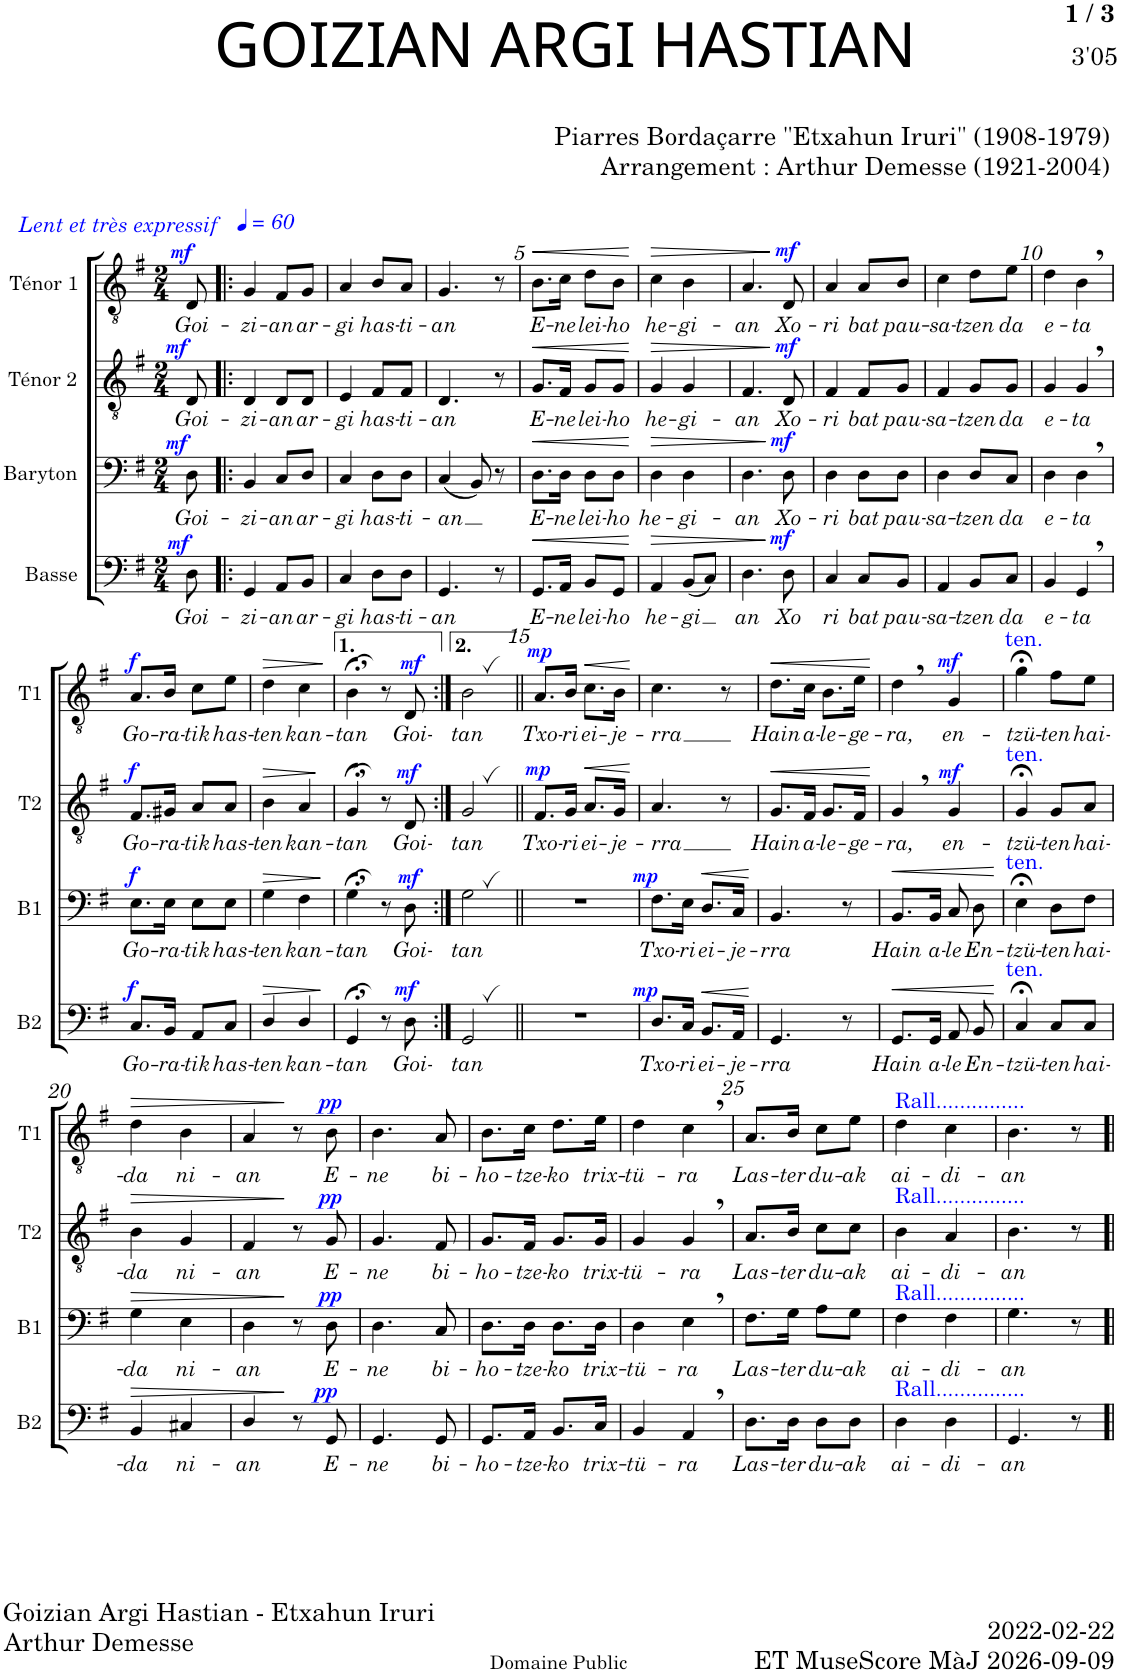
**kern	**text	**dynam	**kern	**text	**dynam	**kern	**text	**dynam	**kern	**text	**dynam	**kern
*part5	*part5	*part5	*part4	*part4	*part4	*part3	*part3	*part3	*part2	*part2	*part2	*part1
*staff5	*staff5	*staff5	*staff4	*staff4	*staff4	*staff3	*staff3	*staff3	*staff2	*staff2	*staff2	*staff1
*I"Basse	*	*	*I"Baryton	*	*	*I"Ténor 2	*	*	*I"Ténor 1	*	*	*I"Solo  Ténor
*I'B2	*	*	*I'B1	*	*	*I'T2	*	*	*I'T1	*	*	*I'Solo  T1
*clefF4	*	*	*clefF4	*	*	*clefGv2	*	*	*clefGv2	*	*	*clefGv2
*k[f#]	*	*	*k[f#]	*	*	*k[f#]	*	*	*k[f#]	*	*	*k[f#]
*M2/4	*	*	*M2/4	*	*	*M2/4	*	*	*M2/4	*	*	*M2/4
=1	=1	=1	=1	=1	=1	=1	=1	=1	=1	=1	=1	=1
!	!	!	!	!	!	!	!	!	!LO:TX:a:i:color=#0000FF:t=Lent et très expressif	!	!	!
!	!LO:LY:b	!LO:DY:a	!	!LO:LY:b	!LO:DY:a	!	!LO:LY:b	!LO:DY:a	!	!LO:LY:b	!LO:DY:a	!
8D\	Goi-	mf	8D\	Goi-	mf	8D/	Goi-	mf	8D/	Goi-	mf	2r
4.ryy	.	.	4.ryy	.	.	4.ryy	.	.	4.ryy	.	.	.
=2!|:	=2!|:	=2!|:	=2!|:	=2!|:	=2!|:	=2!|:	=2!|:	=2!|:	=2!|:	=2!|:	=2!|:	=2!|:
*	*	*	*	*	*	*	*	*	*	*	*	*MM60
!	!LO:LY:b	!	!	!LO:LY:b	!	!	!LO:LY:b	!	!	!LO:LY:b	!	!
4GG/	-zi-	.	4BB/	-zi-	.	4D/	-zi-	.	4G/	-zi-	.	2r
!	!LO:LY:b	!	!	!LO:LY:b	!	!	!LO:LY:b	!	!	!LO:LY:b	!	!
8AA/L	-an	.	8C/L	-an	.	8D/L	-an	.	8F#/L	-an	.	.
!	!LO:LY:b	!	!	!LO:LY:b	!	!	!LO:LY:b	!	!	!LO:LY:b	!	!
8BB/J	ar-	.	8D/J	ar-	.	8D/J	ar-	.	8G/J	ar-	.	.
=3	=3	=3	=3	=3	=3	=3	=3	=3	=3	=3	=3	=3
!	!LO:LY:b	!	!	!LO:LY:b	!	!	!LO:LY:b	!	!	!LO:LY:b	!	!
4C/	-gi	.	4C/	-gi	.	4E/	-gi	.	4A/	-gi	.	2r
!	!LO:LY:b	!	!	!LO:LY:b	!	!	!LO:LY:b	!	!	!LO:LY:b	!	!
8D\L	has-	.	8D\L	has-	.	8F#/L	has-	.	8B/L	has-	.	.
!	!LO:LY:b	!	!	!LO:LY:b	!	!	!LO:LY:b	!	!	!LO:LY:b	!	!
8D\J	-ti-	.	8D\J	-ti-	.	8F#/J	-ti-	.	8A/J	-ti-	.	.
=4	=4	=4	=4	=4	=4	=4	=4	=4	=4	=4	=4	=4
!	!LO:LY:b	!	!	!LO:LY:b	!	!	!LO:LY:b	!	!	!LO:LY:b	!	!
4.GG/	-an	.	(4C/	-an	.	4.D/	-an	.	4.G/	-an	.	2r
.	.	.	8BB/)	.	.	.	.	.	.	.	.	.
8r	.	.	8r	.	.	8r	.	.	8r	.	.	.
=5	=5	=5	=5	=5	=5	=5	=5	=5	=5	=5	=5	=5
!	!LO:LY:b	!LO:HP:b	!	!LO:LY:b	!LO:HP:b	!	!LO:LY:b	!LO:HP:b	!	!LO:LY:b	!LO:HP:b	!
8.GG/L	E-	<	8.D\L	E-	<	8.G/L	E-	<	8.B\L	E-	<	2r
!	!LO:LY:b	!	!	!LO:LY:b	!	!	!LO:LY:b	!	!	!LO:LY:b	!	!
16AA/Jk	-ne	.	16D\Jk	-ne	.	16F#/Jk	-ne	.	16c\Jk	-ne	.	.
!	!LO:LY:b	!	!	!LO:LY:b	!	!	!LO:LY:b	!	!	!LO:LY:b	!	!
8BB/L	lei-	.	8D\L	lei-	.	8G/L	lei-	.	8d\L	lei-	.	.
!	!LO:LY:b	!	!	!LO:LY:b	!	!	!LO:LY:b	!	!	!LO:LY:b	!	!
8GG/J	-ho	.	8D\J	-ho	.	8G/J	-ho	.	8B\J	-ho	.	.
.	.	[	.	.	[	.	.	[	.	.	[	.
=6	=6	=6	=6	=6	=6	=6	=6	=6	=6	=6	=6	=6
!	!LO:LY:b	!LO:HP:b	!	!LO:LY:b	!LO:HP:b	!	!LO:LY:b	!LO:HP:b	!	!LO:LY:b	!LO:HP:b	!
4AA/	he-	>	4D\	he-	>	4G/	he-	>	4c\	he-	>	2r
!	!LO:LY:b	!	!	!LO:LY:b	!	!	!LO:LY:b	!	!	!LO:LY:b	!	!
(8BB/L	-gi	.	4D\	-gi-	.	4G/	-gi-	.	4B\	-gi-	.	.
8C/J)	.	.	.	.	.	.	.	.	.	.	.	.
=7	=7	=7	=7	=7	=7	=7	=7	=7	=7	=7	=7	=7
!	!LO:LY:b	!	!	!LO:LY:b	!	!	!LO:LY:b	!	!	!LO:LY:b	!	!
*	*	*	*^	*	*	*	*	*	*	*	*	*
4.D\	an	.	4.D\	4ryy	-an	.	4.F#/	-an	.	4.A/	-an	.	2r
!	!	!	!	!	!	!LO:DY:a	!	!	!	!	!	!	!
.	.	.	.	4ryy	.	mf	.	.	.	.	.	.	.
!	!LO:LY:b	!LO:DY:n=1:a	!	!	!LO:LY:b	!	!	!LO:LY:b	!LO:DY:n=1:a	!	!LO:LY:b	!LO:DY:n=1:a	!
8D\	Xo	] mf	8D\	.	Xo-	]	8D/	Xo-	] mf	8D/	Xo-	] mf	.
=8	=8	=8	=8	=8	=8	=8	=8	=8	=8	=8	=8	=8	=8
!	!LO:LY:b	!	!	!	!LO:LY:b	!	!	!LO:LY:b	!	!	!LO:LY:b	!	!
*	*	*	*v	*v	*	*	*	*	*	*	*	*	*
4C/	-ri	.	4D\	-ri	.	4F#/	-ri	.	4A/	-ri	.	2r
!	!LO:LY:b	!	!	!LO:LY:b	!	!	!LO:LY:b	!	!	!LO:LY:b	!	!
8C/L	bat	.	8D\L	bat	.	8F#/L	bat	.	8A/L	bat	.	.
!	!LO:LY:b	!	!	!LO:LY:b	!	!	!LO:LY:b	!	!	!LO:LY:b	!	!
8BB/J	pau-	.	8D\J	pau-	.	8G/J	pau-	.	8B/J	pau-	.	.
=9	=9	=9	=9	=9	=9	=9	=9	=9	=9	=9	=9	=9
!	!LO:LY:b	!	!	!LO:LY:b	!	!	!LO:LY:b	!	!	!LO:LY:b	!	!
4AA/	-sa-	.	4D\	-sa-	.	4F#/	-sa-	.	4c\	-sa-	.	2r
!	!LO:LY:b	!	!	!LO:LY:b	!	!	!LO:LY:b	!	!	!LO:LY:b	!	!
8BB/L	-tzen	.	8D/L	-tzen	.	8G/L	-tzen	.	8d\L	-tzen	.	.
!	!LO:LY:b	!	!	!LO:LY:b	!	!	!LO:LY:b	!	!	!LO:LY:b	!	!
8C/J	da	.	8C/J	da	.	8G/J	da	.	8e\J	da	.	.
=10	=10	=10	=10	=10	=10	=10	=10	=10	=10	=10	=10	=10
!	!LO:LY:b	!	!	!LO:LY:b	!	!	!LO:LY:b	!	!	!LO:LY:b	!	!
4BB/	e-	.	4D\	e-	.	4G/	e-	.	4d\	e-	.	2r
!	!LO:LY:b	!	!	!LO:LY:b	!	!	!LO:LY:b	!	!	!LO:LY:b	!	!
4GG,/	-ta	.	4D,\	-ta	.	4G,/	-ta	.	4B,\	-ta	.	.
!!LO:LB:g=z
=11	=11	=11	=11	=11	=11	=11	=11	=11	=11	=11	=11	=11
!	!LO:LY:b	!LO:DY:a	!	!LO:LY:b	!LO:DY:a	!	!LO:LY:b	!LO:DY:a	!	!LO:LY:b	!LO:DY:a	!
8.C/L	Go-	f	8.E\L	Go-	f	8.F#/L	Go-	f	8.A/L	Go-	f	2r
!	!LO:LY:b	!	!	!LO:LY:b	!	!	!LO:LY:b	!	!	!LO:LY:b	!	!
16BB/Jk	-ra-	.	16E\Jk	-ra-	.	16G#X/Jk	-ra-	.	16B/Jk	-ra-	.	.
!	!LO:LY:b	!	!	!LO:LY:b	!	!	!LO:LY:b	!	!	!LO:LY:b	!	!
8AA/L	-tik	.	8E\L	-tik	.	8A/L	-tik	.	8c\L	-tik	.	.
!	!LO:LY:b	!	!	!LO:LY:b	!	!	!LO:LY:b	!	!	!LO:LY:b	!	!
8C/J	has-	.	8E\J	has-	.	8A/J	has-	.	8e\J	has-	.	.
=12	=12	=12	=12	=12	=12	=12	=12	=12	=12	=12	=12	=12
!	!LO:LY:b	!LO:HP:b	!	!LO:LY:b	!LO:HP:b	!	!LO:LY:b	!LO:HP:b	!	!LO:LY:b	!LO:HP:b	!
4D/	-ten	>	4G\	-ten	>	4B\	-ten	>	4d\	-ten	>	2r
!	!LO:LY:b	!	!	!LO:LY:b	!	!	!LO:LY:b	!	!	!LO:LY:b	!	!
4D/	kan-	.	4F#\	kan-	.	4A/	kan-	.	4c\	kan-	.	.
.	.	]	.	.	]	.	.	]	.	.	.	.
=13	=13	=13	=13	=13	=13	=13	=13	=13	=13	=13	=13	=13
!	!LO:LY:b	!	!	!LO:LY:b	!	!	!LO:LY:b	!	!	!LO:LY:b	!	!
4GG;</	-tan	.	4G;<\	-tan	.	4G;</	-tan	.	4B;<\	-tan	.	2r
8r	.	.	8r	.	.	8r	.	.	8r	.	]	.
!	!LO:LY:b	!LO:DY:a	!	!LO:LY:b	!LO:DY:a	!	!LO:LY:b	!LO:DY:a	!	!LO:LY:b	!LO:DY:a	!
8D\	Goi-	mf	8D\	Goi-	mf	8D/	Goi-	mf	8D/	Goi-	mf	.
=14:|!	=14:|!	=14:|!	=14:|!	=14:|!	=14:|!	=14:|!	=14:|!	=14:|!	=14:|!	=14:|!	=14:|!	=14:|!
!	!LO:LY:b	!	!	!LO:LY:b	!	!	!LO:LY:b	!	!	!LO:LY:b	!	!
2GG,/	-tan	.	2G,\	-tan	.	2G,/	-tan	.	2B,\	-tan	.	2r
=15||	=15||	=15||	=15||	=15||	=15||	=15||	=15||	=15||	=15||	=15||	=15||	=15||
!	!	!	!	!	!	!	!LO:LY:b	!LO:DY:a	!	!LO:LY:b	!LO:DY:a	!
2r	.	.	2r	.	.	8.F#/L	Txo-	mp	8.A/L	Txo-	mp	2r
!	!	!	!	!	!	!	!LO:LY:b	!	!	!LO:LY:b	!	!
.	.	.	.	.	.	16G/Jk	-ri	.	16B/Jk	-ri	.	.
!	!	!	!	!	!	!	!LO:LY:b	!LO:HP:b	!	!LO:LY:b	!LO:HP:b	!
.	.	.	.	.	.	8.A/L	ei-	<	8.c\L	ei-	<	.
!	!	!	!	!	!	!	!LO:LY:b	!	!	!LO:LY:b	!	!
.	.	.	.	.	.	16G/Jk	-je-	.	16B\Jk	-je-	.	.
.	.	.	.	.	.	.	.	[	.	.	[	.
=16	=16	=16	=16	=16	=16	=16	=16	=16	=16	=16	=16	=16
!	!LO:LY:b	!LO:DY:a	!	!LO:LY:b	!LO:DY:a	!	!LO:LY:b	!	!	!LO:LY:b	!	!
8.D/L	Txo-	mp	8.F#\L	Txo-	mp	4.A/	-rra	.	4.c\	-rra	.	2r
!	!LO:LY:b	!	!	!LO:LY:b	!	!	!	!	!	!	!	!
16C/Jk	-ri	.	16E\Jk	-ri	.	.	.	.	.	.	.	.
!	!LO:LY:b	!LO:HP:b	!	!LO:LY:b	!LO:HP:b	!	!	!	!	!	!	!
8.BB/L	ei-	<	8.D/L	ei-	<	.	.	.	.	.	.	.
.	.	.	.	.	.	8r	.	.	8r	.	.	.
!	!LO:LY:b	!	!	!LO:LY:b	!	!	!	!	!	!	!	!
16AA/Jk	-je-	.	16C/Jk	-je-	.	.	.	.	.	.	.	.
.	.	[	.	.	[	.	.	.	.	.	.	.
=17	=17	=17	=17	=17	=17	=17	=17	=17	=17	=17	=17	=17
!	!LO:LY:b	!	!	!LO:LY:b	!	!	!LO:LY:b	!LO:HP:b	!	!LO:LY:b	!LO:HP:b	!
4.GG/	-rra	.	4.BB/	-rra	.	8.G/L	Hain	<	8.d\L	Hain	<	2r
!	!	!	!	!	!	!	!LO:LY:b	!	!	!LO:LY:b	!	!
.	.	.	.	.	.	16F#/Jk	a-	.	16c\Jk	a-	.	.
!	!	!	!	!	!	!	!LO:LY:b	!	!	!LO:LY:b	!	!
.	.	.	.	.	.	8.G/L	-le-	.	8.B\L	-le-	.	.
8r	.	.	8r	.	.	.	.	.	.	.	.	.
!	!	!	!	!	!	!	!LO:LY:b	!	!	!LO:LY:b	!	!
.	.	.	.	.	.	16F#/Jk	-ge-	.	16e\Jk	-ge-	.	.
.	.	.	.	.	.	.	.	[	.	.	[	.
=18	=18	=18	=18	=18	=18	=18	=18	=18	=18	=18	=18	=18
!	!LO:LY:b	!LO:HP:b	!	!LO:LY:b	!LO:HP:b	!	!LO:LY:b	!	!	!LO:LY:b	!	!
8.GG/L	Hain	<	8.BB/L	Hain	<	4G,/	-ra,	.	4d,\	-ra,	.	2r
!	!LO:LY:b	!	!	!LO:LY:b	!	!	!	!	!	!	!	!
16GG/Jk	a-	.	16BB/Jk	a-	.	.	.	.	.	.	.	.
!	!LO:LY:b	!	!	!LO:LY:b	!	!	!LO:LY:b	!LO:DY:a	!	!LO:LY:b	!LO:DY:a	!
8AA/	-le	.	8C/	-le	.	4G/	en-	mf	4G/	en-	mf	.
!	!LO:LY:b	!	!	!LO:LY:b	!	!	!	!	!	!	!	!
8BB/	En-	.	8D\	En-	.	.	.	.	.	.	.	.
.	.	[	.	.	[	.	.	.	.	.	.	.
=19	=19	=19	=19	=19	=19	=19	=19	=19	=19	=19	=19	=19
!	!	!	!	!	!	!	!	!	!LO:TX:a:color=#0000FF:t=ten.	!	!	!
!	!	!	!	!	!	!LO:TX:a:color=#0000FF:t=ten.	!	!	!	!	!	!
!	!	!	!LO:TX:a:color=#0000FF:t=ten.	!	!	!	!	!	!	!	!	!
!LO:TX:a:color=#0000FF:t=ten.	!	!	!	!	!	!	!	!	!	!	!	!
!	!LO:LY:b	!	!	!LO:LY:b	!	!	!LO:LY:b	!	!	!LO:LY:b	!	!
4C;</	tzü-	.	4E;<\	-tzü-	.	4G;</	-tzü-	.	4g;<\	-tzü-	.	2r
!	!LO:LY:b	!	!	!LO:LY:b	!	!	!LO:LY:b	!	!	!LO:LY:b	!	!
8C/L	-ten	.	8D\L	-ten	.	8G/L	-ten	.	8f#\L	-ten	.	.
!	!LO:LY:b	!	!	!LO:LY:b	!	!	!LO:LY:b	!	!	!LO:LY:b	!	!
8C/J	hai-	.	8F#\J	hai-	.	8A/J	hai-	.	8e\J	hai-	.	.
!!LO:LB:g=z
=20	=20	=20	=20	=20	=20	=20	=20	=20	=20	=20	=20	=20
!	!LO:LY:b	!LO:HP:b	!	!LO:LY:b	!LO:HP:b	!	!LO:LY:b	!LO:HP:b	!	!LO:LY:b	!LO:HP:b	!
4BB/	-da	>	4G\	-da	>	4B\	-da	>	4d\	-da	>	2r
!	!LO:LY:b	!	!	!LO:LY:b	!	!	!LO:LY:b	!	!	!LO:LY:b	!	!
4C#X/	ni-	.	4E\	ni-	.	4G/	ni-	.	4B\	ni-	.	.
=21	=21	=21	=21	=21	=21	=21	=21	=21	=21	=21	=21	=21
!	!LO:LY:b	!	!	!LO:LY:b	!	!	!LO:LY:b	!	!	!LO:LY:b	!	!
4D/	-an	.	4D\	-an	.	4F#/	-an	.	4A/	-an	.	2r
8r	.	]	8r	.	]	8r	.	]	8r	.	]	.
!	!LO:LY:b	!LO:DY:a	!	!LO:LY:b	!LO:DY:a	!	!LO:LY:b	!LO:DY:a	!	!LO:LY:b	!LO:DY:a	!
8GG/	E-	pp	8D\	E-	pp	8G/	E-	pp	8B\	E-	pp	.
=22	=22	=22	=22	=22	=22	=22	=22	=22	=22	=22	=22	=22
!	!LO:LY:b	!	!	!LO:LY:b	!	!	!LO:LY:b	!	!	!LO:LY:b	!	!
4.GG/	-ne	.	4.D\	-ne	.	4.G/	-ne	.	4.B\	-ne	.	2r
!	!LO:LY:b	!	!	!LO:LY:b	!	!	!LO:LY:b	!	!	!LO:LY:b	!	!
8GG/	bi-	.	8C/	bi-	.	8F#/	bi-	.	8A/	bi-	.	.
=23	=23	=23	=23	=23	=23	=23	=23	=23	=23	=23	=23	=23
!	!LO:LY:b	!	!	!LO:LY:b	!	!	!LO:LY:b	!	!	!LO:LY:b	!	!
8.GG/L	-ho-	.	8.D\L	-ho-	.	8.G/L	-ho-	.	8.B\L	-ho-	.	2r
!	!LO:LY:b	!	!	!LO:LY:b	!	!	!LO:LY:b	!	!	!LO:LY:b	!	!
16AA/Jk	-tze-	.	16D\Jk	-tze-	.	16F#/Jk	-tze-	.	16c\Jk	-tze-	.	.
!	!LO:LY:b	!	!	!LO:LY:b	!	!	!LO:LY:b	!	!	!LO:LY:b	!	!
8.BB/L	-ko	.	8.D\L	-ko	.	8.G/L	-ko	.	8.d\L	-ko	.	.
!	!LO:LY:b	!	!	!LO:LY:b	!	!	!LO:LY:b	!	!	!LO:LY:b	!	!
16C/Jk	trix-	.	16D\Jk	trix-	.	16G/Jk	trix-	.	16e\Jk	trix-	.	.
=24	=24	=24	=24	=24	=24	=24	=24	=24	=24	=24	=24	=24
!	!LO:LY:b	!	!	!LO:LY:b	!	!	!LO:LY:b	!	!	!LO:LY:b	!	!
4BB/	-tü-	.	4D\	-tü-	.	4G/	-tü-	.	4d\	-tü-	.	2r
!	!LO:LY:b	!	!	!LO:LY:b	!	!	!LO:LY:b	!	!	!LO:LY:b	!	!
4AA,/	-ra	.	4E,\	-ra	.	4G,/	-ra	.	4c,\	-ra	.	.
=25	=25	=25	=25	=25	=25	=25	=25	=25	=25	=25	=25	=25
!	!LO:LY:b	!	!	!LO:LY:b	!	!	!LO:LY:b	!	!	!LO:LY:b	!	!
8.D\L	Las-	.	8.F#\L	Las-	.	8.A/L	Las-	.	8.A/L	Las-	.	2r
!	!LO:LY:b	!	!	!LO:LY:b	!	!	!LO:LY:b	!	!	!LO:LY:b	!	!
16D\Jk	-ter	.	16G\Jk	-ter	.	16B/Jk	-ter	.	16B/Jk	-ter	.	.
!	!LO:LY:b	!	!	!LO:LY:b	!	!	!LO:LY:b	!	!	!LO:LY:b	!	!
8D\L	du-	.	8A\L	du-	.	8c\L	du-	.	8c\L	du-	.	.
!	!LO:LY:b	!	!	!LO:LY:b	!	!	!LO:LY:b	!	!	!LO:LY:b	!	!
8D\J	-ak	.	8G\J	-ak	.	8c\J	-ak	.	8e\J	-ak	.	.
=26	=26	=26	=26	=26	=26	=26	=26	=26	=26	=26	=26	=26
!	!	!	!	!	!	!	!	!	!LO:TX:a:color=#0000FF:t=Rall...............	!	!	!
!	!	!	!	!	!	!LO:TX:a:color=#0000FF:t=Rall...............	!	!	!	!	!	!
!	!	!	!LO:TX:a:color=#0000FF:t=Rall...............	!	!	!	!	!	!	!	!	!
!LO:TX:a:color=#0000FF:t=Rall...............	!	!	!	!	!	!	!	!	!	!	!	!
!	!LO:LY:b	!	!	!LO:LY:b	!	!	!LO:LY:b	!	!	!LO:LY:b	!	!
4D\	ai-	.	4F#\	ai-	.	4B\	ai-	.	4d\	ai-	.	2r
!	!LO:LY:b	!	!	!LO:LY:b	!	!	!LO:LY:b	!	!	!LO:LY:b	!	!
4D\	-di-	.	4F#\	-di-	.	4A/	-di-	.	4c\	-di-	.	.
=27	=27	=27	=27	=27	=27	=27	=27	=27	=27	=27	=27	=27
!	!LO:LY:b	!	!	!LO:LY:b	!	!	!LO:LY:b	!	!	!LO:LY:b	!	!
4.GG/	-an	.	4.G\	-an	.	4.B\	-an	.	4.B\	-an	.	2r
8r	.	.	8r	.	.	8r	.	.	8r	.	.	.
=!|	=!|	=!|	=!|	=!|	=!|	=!|	=!|	=!|	=!|	=!|	=!|	=!|
*-	*-	*-	*-	*-	*-	*-	*-	*-	*-	*-	*-	*-
